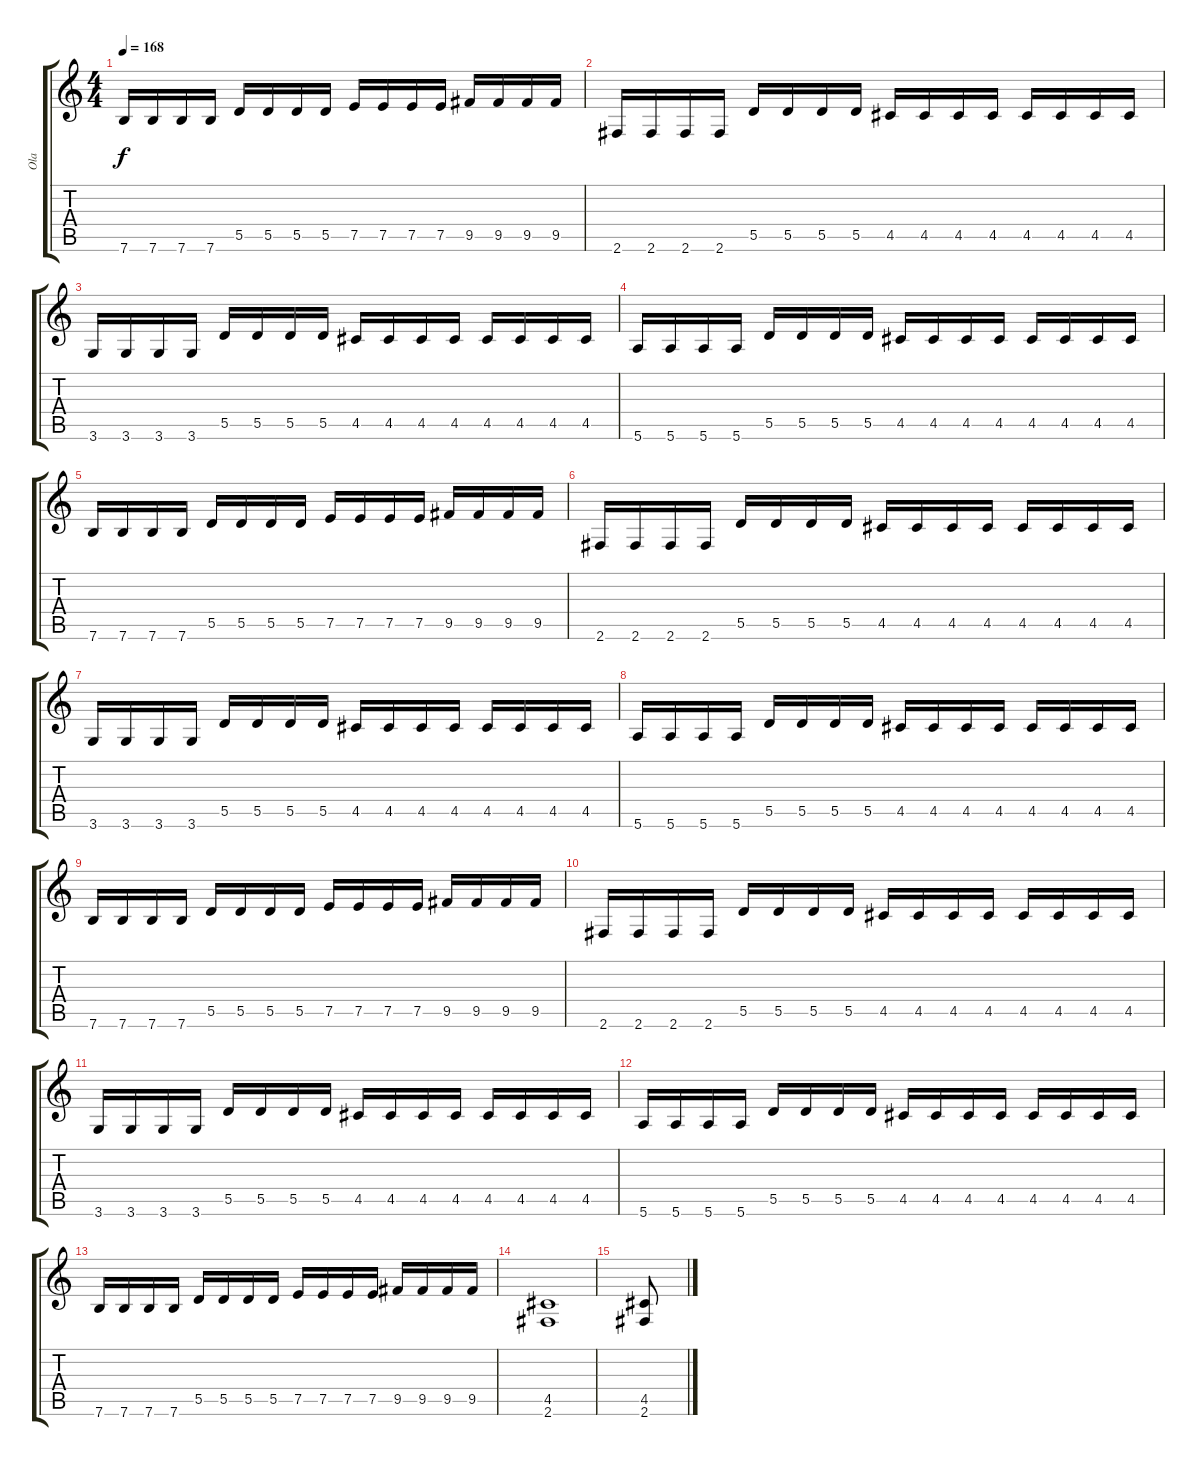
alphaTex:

\track ("Ola" "Ola") {instrument distortionguitar}
\staff {score tabs}
\tuning (E4 B3 G3 D3 A2 E2) {hide}
\ts (4 4)
\tempo 168
\clef g2
\ks c
7.6.16{dy f} 7.6.16 7.6.16 7.6.16 5.5.16 5.5.16 5.5.16 5.5.16 7.5.16 7.5.16 7.5.16 7.5.16 9.5.16 9.5.16 9.5.16 9.5.16 |
2.6.16 2.6.16 2.6.16 2.6.16 5.5.16 5.5.16 5.5.16 5.5.16 4.5.16 4.5.16 4.5.16 4.5.16 4.5.16 4.5.16 4.5.16 4.5.16 |
3.6.16 3.6.16 3.6.16 3.6.16 5.5.16 5.5.16 5.5.16 5.5.16 4.5.16 4.5.16 4.5.16 4.5.16 4.5.16 4.5.16 4.5.16 4.5.16 |
5.6.16 5.6.16 5.6.16 5.6.16 5.5.16 5.5.16 5.5.16 5.5.16 4.5.16 4.5.16 4.5.16 4.5.16 4.5.16 4.5.16 4.5.16 4.5.16 |
7.6.16 7.6.16 7.6.16 7.6.16 5.5.16 5.5.16 5.5.16 5.5.16 7.5.16 7.5.16 7.5.16 7.5.16 9.5.16 9.5.16 9.5.16 9.5.16 |
2.6.16 2.6.16 2.6.16 2.6.16 5.5.16 5.5.16 5.5.16 5.5.16 4.5.16 4.5.16 4.5.16 4.5.16 4.5.16 4.5.16 4.5.16 4.5.16 |
3.6.16 3.6.16 3.6.16 3.6.16 5.5.16 5.5.16 5.5.16 5.5.16 4.5.16 4.5.16 4.5.16 4.5.16 4.5.16 4.5.16 4.5.16 4.5.16 |
5.6.16 5.6.16 5.6.16 5.6.16 5.5.16 5.5.16 5.5.16 5.5.16 4.5.16 4.5.16 4.5.16 4.5.16 4.5.16 4.5.16 4.5.16 4.5.16 |
7.6.16 7.6.16 7.6.16 7.6.16 5.5.16 5.5.16 5.5.16 5.5.16 7.5.16 7.5.16 7.5.16 7.5.16 9.5.16 9.5.16 9.5.16 9.5.16 |
2.6.16 2.6.16 2.6.16 2.6.16 5.5.16 5.5.16 5.5.16 5.5.16 4.5.16 4.5.16 4.5.16 4.5.16 4.5.16 4.5.16 4.5.16 4.5.16 |
3.6.16 3.6.16 3.6.16 3.6.16 5.5.16 5.5.16 5.5.16 5.5.16 4.5.16 4.5.16 4.5.16 4.5.16 4.5.16 4.5.16 4.5.16 4.5.16 |
5.6.16 5.6.16 5.6.16 5.6.16 5.5.16 5.5.16 5.5.16 5.5.16 4.5.16 4.5.16 4.5.16 4.5.16 4.5.16 4.5.16 4.5.16 4.5.16 |
7.6.16 7.6.16 7.6.16 7.6.16 5.5.16 5.5.16 5.5.16 5.5.16 7.5.16 7.5.16 7.5.16 7.5.16 9.5.16 9.5.16 9.5.16 9.5.16 |
(4.5 2.6).1 |
(4.5 2.6).8
